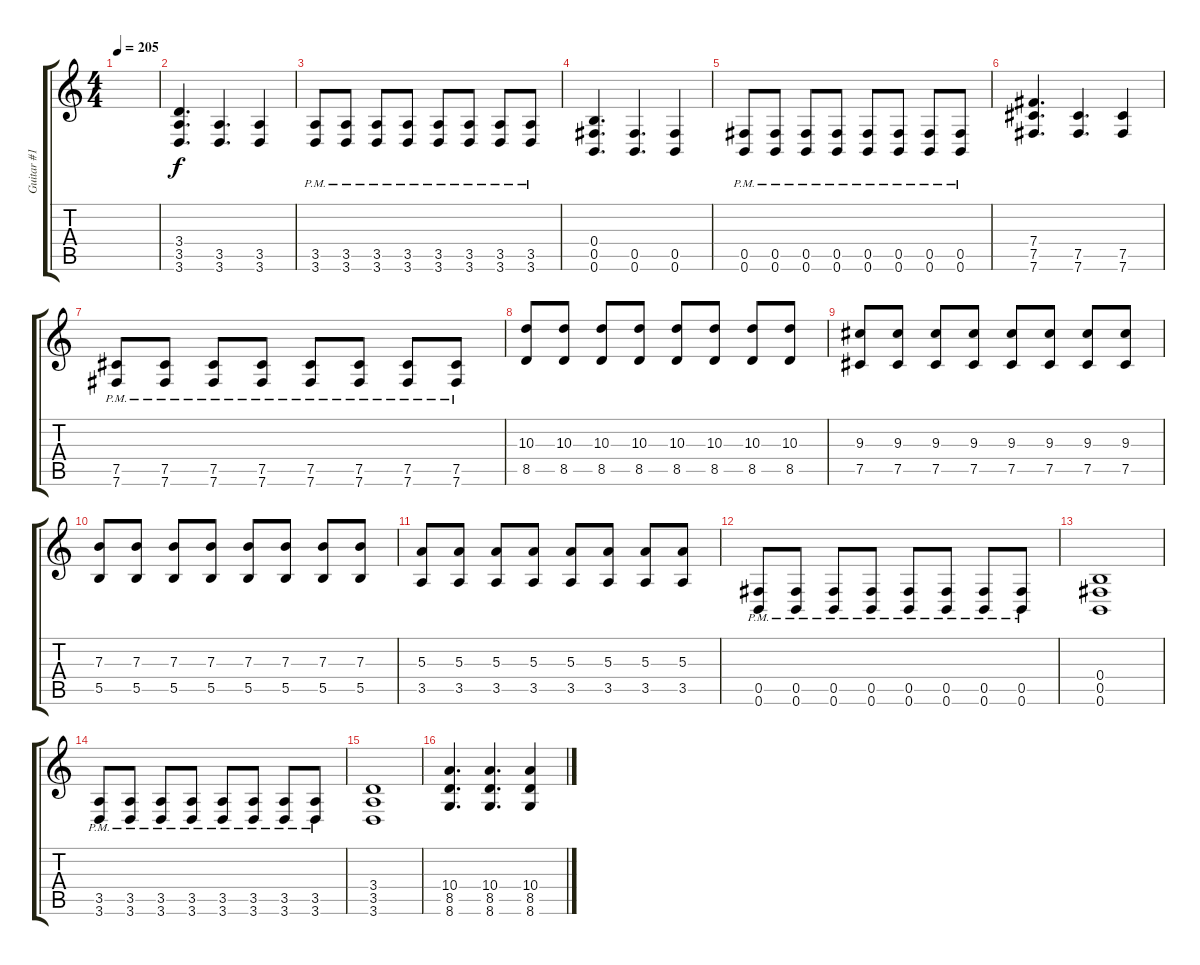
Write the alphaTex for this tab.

\track ("Guitar #1" "Guitar #1") {instrument overdrivenguitar}
\staff {score tabs}
\tuning (Db4 Ab3 E3 B2 Gb2 B1) {hide}
\ts (4 4)
\tempo 205
\clef g2
\ks c
|
(3.4 3.5 3.6).4{d} (3.5 3.6).4{d} (3.5 3.6).4 |
(3.5{pm} 3.6{pm}).8 (3.5{pm} 3.6{pm}).8 (3.5{pm} 3.6{pm}).8 (3.5{pm} 3.6{pm}).8 (3.5{pm} 3.6{pm}).8 (3.5{pm} 3.6{pm}).8 (3.5{pm} 3.6{pm}).8 (3.5{pm} 3.6{pm}).8 |
(0.4 0.5 0.6).4{d} (0.5 0.6).4{d} (0.5 0.6).4 |
(0.5{pm} 0.6{pm}).8 (0.5{pm} 0.6{pm}).8 (0.5{pm} 0.6{pm}).8 (0.5{pm} 0.6{pm}).8 (0.5{pm} 0.6{pm}).8 (0.5{pm} 0.6{pm}).8 (0.5{pm} 0.6{pm}).8 (0.5{pm} 0.6{pm}).8 |
(7.4 7.5 7.6).4{d} (7.5 7.6).4{d} (7.5 7.6).4 |
(7.5{pm} 7.6{pm}).8 (7.5{pm} 7.6{pm}).8 (7.5{pm} 7.6{pm}).8 (7.5{pm} 7.6{pm}).8 (7.5{pm} 7.6{pm}).8 (7.5{pm} 7.6{pm}).8 (7.5{pm} 7.6{pm}).8 (7.5{pm} 7.6{pm}).8 |
(10.3 8.5).8 (10.3 8.5).8 (10.3 8.5).8 (10.3 8.5).8 (10.3 8.5).8 (10.3 8.5).8 (10.3 8.5).8 (10.3 8.5).8 |
(9.3 7.5).8 (9.3 7.5).8 (9.3 7.5).8 (9.3 7.5).8 (9.3 7.5).8 (9.3 7.5).8 (9.3 7.5).8 (9.3 7.5).8 |
(7.3 5.5).8 (7.3 5.5).8 (7.3 5.5).8 (7.3 5.5).8 (7.3 5.5).8 (7.3 5.5).8 (7.3 5.5).8 (7.3 5.5).8 |
(5.3 3.5).8 (5.3 3.5).8 (5.3 3.5).8 (5.3 3.5).8 (5.3 3.5).8 (5.3 3.5).8 (5.3 3.5).8 (5.3 3.5).8 |
(0.5{pm} 0.6{pm}).8 (0.5{pm} 0.6{pm}).8 (0.5{pm} 0.6{pm}).8 (0.5{pm} 0.6{pm}).8 (0.5{pm} 0.6{pm}).8 (0.5{pm} 0.6{pm}).8 (0.5{pm} 0.6{pm}).8 (0.5{pm} 0.6{pm}).8 |
(0.4 0.5 0.6).1 |
(3.5{pm} 3.6{pm}).8 (3.5{pm} 3.6{pm}).8 (3.5{pm} 3.6{pm}).8 (3.5{pm} 3.6{pm}).8 (3.5{pm} 3.6{pm}).8 (3.5{pm} 3.6{pm}).8 (3.5{pm} 3.6{pm}).8 (3.5{pm} 3.6{pm}).8 |
(3.4 3.5 3.6).1 |
(10.4 8.5 8.6).4{d} (10.4 8.5 8.6).4{d} (10.4 8.5 8.6).4
